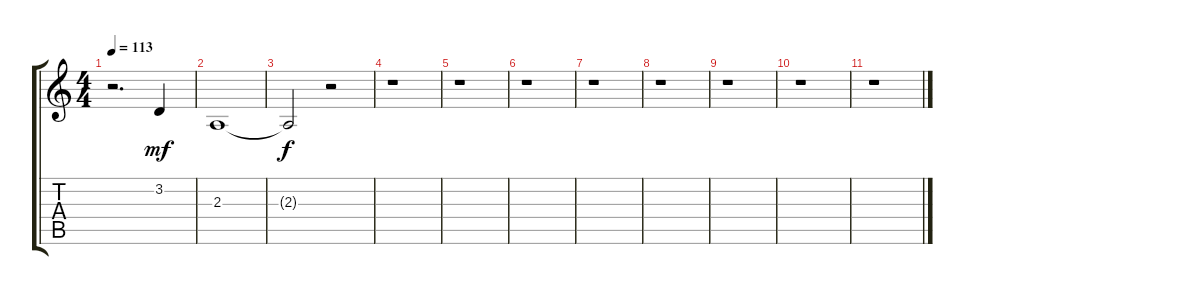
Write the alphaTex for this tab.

\track "" {instrument synthvoice}
\staff {score tabs}
\tuning (E4 B3 G3 D3 A2 E2) {hide}
\ts (4 4)
\tempo 113
\clef g2
\ks c
r.2{d dy f} 3.2.4{dy mf} |
2.3.1 |
2.3{t}.2{dy f} r.2 |
r.1 |
r.1 |
r.1 |
r.1 |
r.1 |
r.1 |
r.1 |
r.1
